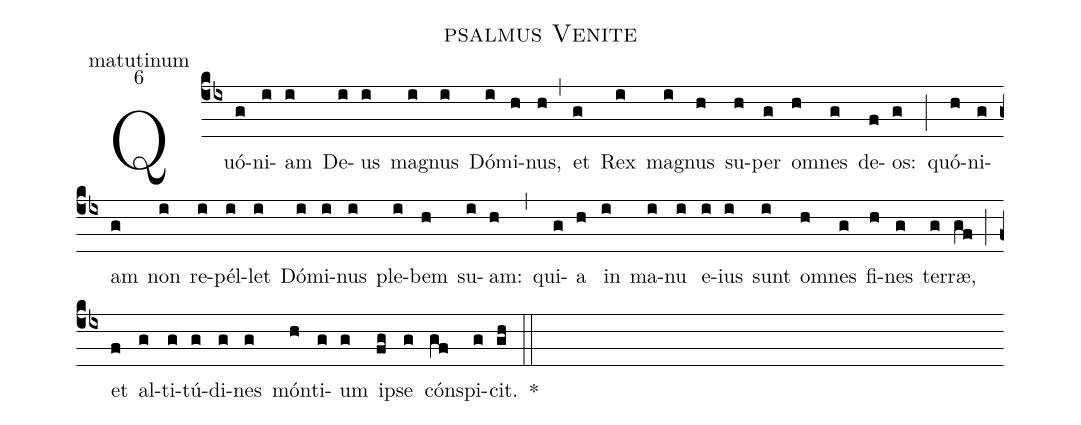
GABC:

name: psalmus Venite;
office-part: matutinum;
mode: 6;
%%
(cb4)
Quó(g)ni(i)am(i) De(i)us(i) mag(i)nus(i) Dó(i)mi(h)nus,(h) (,)
et(g) Rex(i) mag(i)nus(h) su(h)per(g) om(h)nes(g) de(f)os:(g) (;)
quó(h)ni(g)am(g) non(i) re(i)pél(i)let(i) Dó(i)mi(i)nus(i) ple(i)bem(h) su(i)am:(h) (,)
qui(g)a(h) in(i) ma(i)nu(i) e(i)ius(i) sunt(i) om(h)nes(g) fi(h)nes(g) ter(g)ræ,(gf) (;)
et(f) al(g)ti(g)tú(g)di(g)nes(g) món(h)ti(g)um(g) ip(fg)se(g) cón(gf)spi(g)cit.(gh) *(::)
